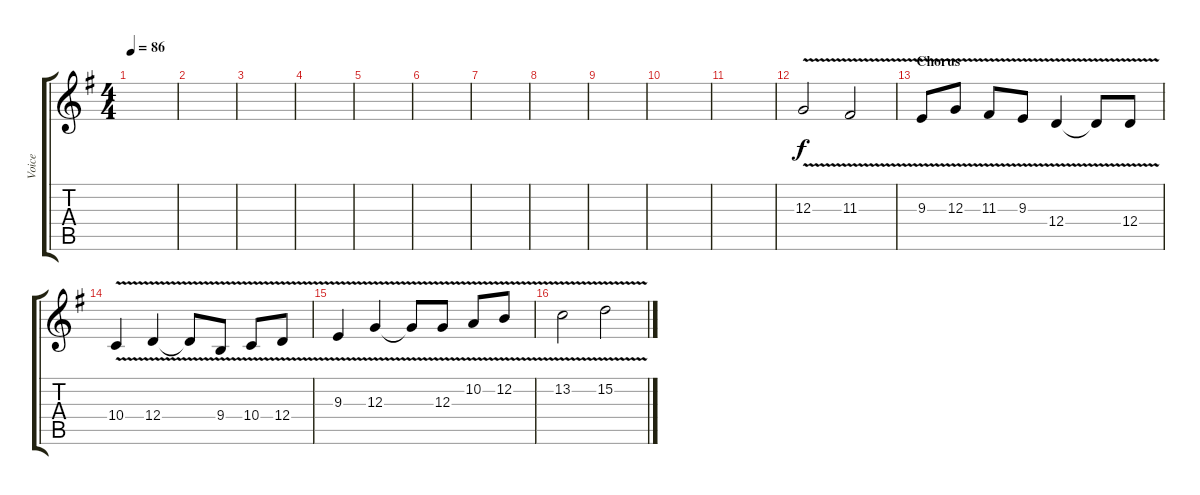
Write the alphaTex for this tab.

\track ("Voice" "Voice") {instrument lead2sawtooth}
\staff {score tabs}
\tuning (E4 B3 G3 D3 A2 E2) {hide}
\ts (4 4)
\tempo 86
\clef g2
\ks eminor
|
|
|
|
|
|
|
|
|
|
|
12.3{v}.2 11.3{v}.2 |
\section ("" "Chorus")
9.3{v}.8 12.3{v}.8 11.3{v}.8 9.3{v}.8 12.4{v}.4 12.4{t}.8 12.4{v}.8 |
10.4{v}.4 12.4{v}.4 12.4{t}.8 9.4{v}.8 10.4{v}.8 12.4{v}.8 |
9.3{v}.4 12.3{v}.4 12.3{t}.8 12.3{v}.8 10.2{v}.8 12.2{v}.8 |
13.2{v}.2 15.2{v}.2
